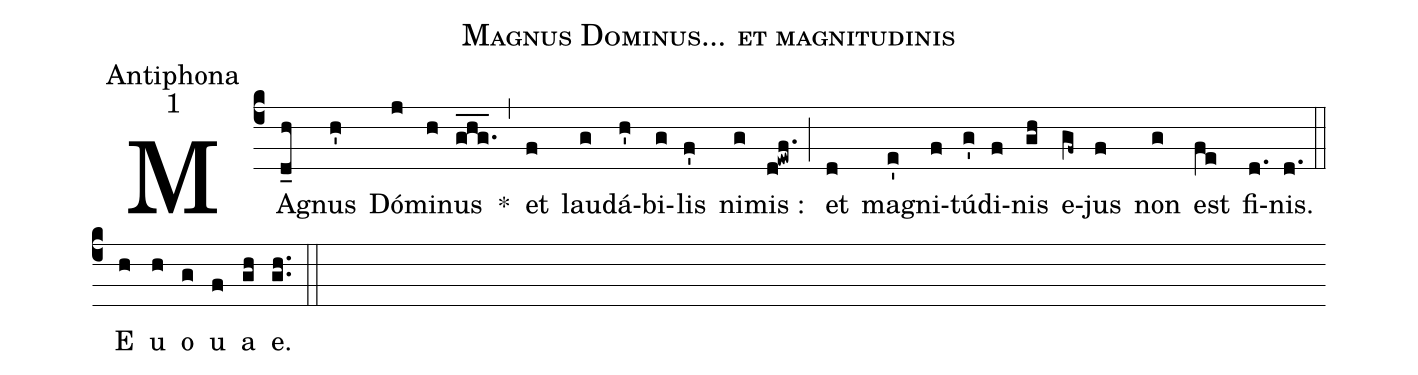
name:Magnus Dominus... et magnitudinis;
office-part:Antiphona;
mode:1;
%%
(c4) MA(d_h)gnus(h') Dó(j)mi(h)nus(ghg.___) *(,) et(f) lau(g)dá(h')bi(g)lis(f') ni(g)mis :(d!ewf.) (;) et(d) ma(e')gni(f)tú(g')di(f)nis(gh) e(gf~)jus(f) non(g) est(fe) fi(d.)nis.(d.) (::) <eu>E(h) u(h) o(g) u(f) a(gh) e.</eu>(gh..) (::)
